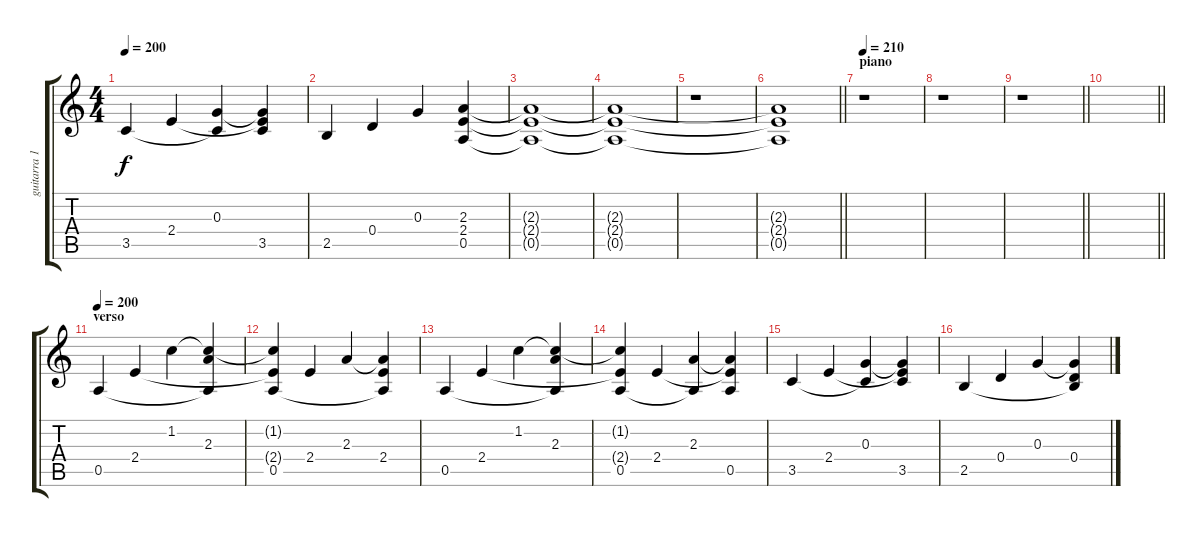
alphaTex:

\track ("guitarra 1" "guitarra 1") {instrument electricguitarjazz}
\staff {score tabs}
\tuning (E4 B3 G3 D3 A2 E2) {hide}
\ts (4 4)
\tempo 200
\clef g2
\ks c
3.5.4{dy f} 2.4.4 (0.3 3.5{t}).4 (0.3{t} 2.4{t} 3.5).4 |
2.5.4 0.4.4 0.3.4 (2.3 2.4 0.5).4 |
(2.3{t} 2.4{t} 0.5{t}).1 |
(2.3{t} 2.4{t} 0.5{t}).1 |
r.1 |
\barLineRight lightlight
(2.3{t} 2.4{t} 0.5{t}).1 |
\section ("" "piano")
\tempo 210
r.1 |
r.1 |
\barLineRight lightlight
r.1 |
\barLineRight lightlight
|
\section ("" "verso")
\tempo 190
\tempo 200
0.5.4 2.4.4 1.2.4 (1.2{t} 2.3 0.5{t}).4 |
(1.2{t} 2.4{t} 0.5).4 2.4.4 2.3.4 (2.3{t} 2.4 0.5{t}).4 |
0.5.4 2.4.4 1.2.4 (1.2{t} 2.3 0.5{t}).4 |
(1.2{t} 2.4{t} 0.5).4 2.4.4 (2.3 0.5{t}).4 (2.3{t} 2.4{t} 0.5).4 |
3.5.4 2.4.4 (0.3 3.5{t}).4 (0.3{t} 2.4{t} 3.5).4 |
2.5.4 0.4.4 0.3.4 (0.3{t} 0.4 2.5{t}).4
